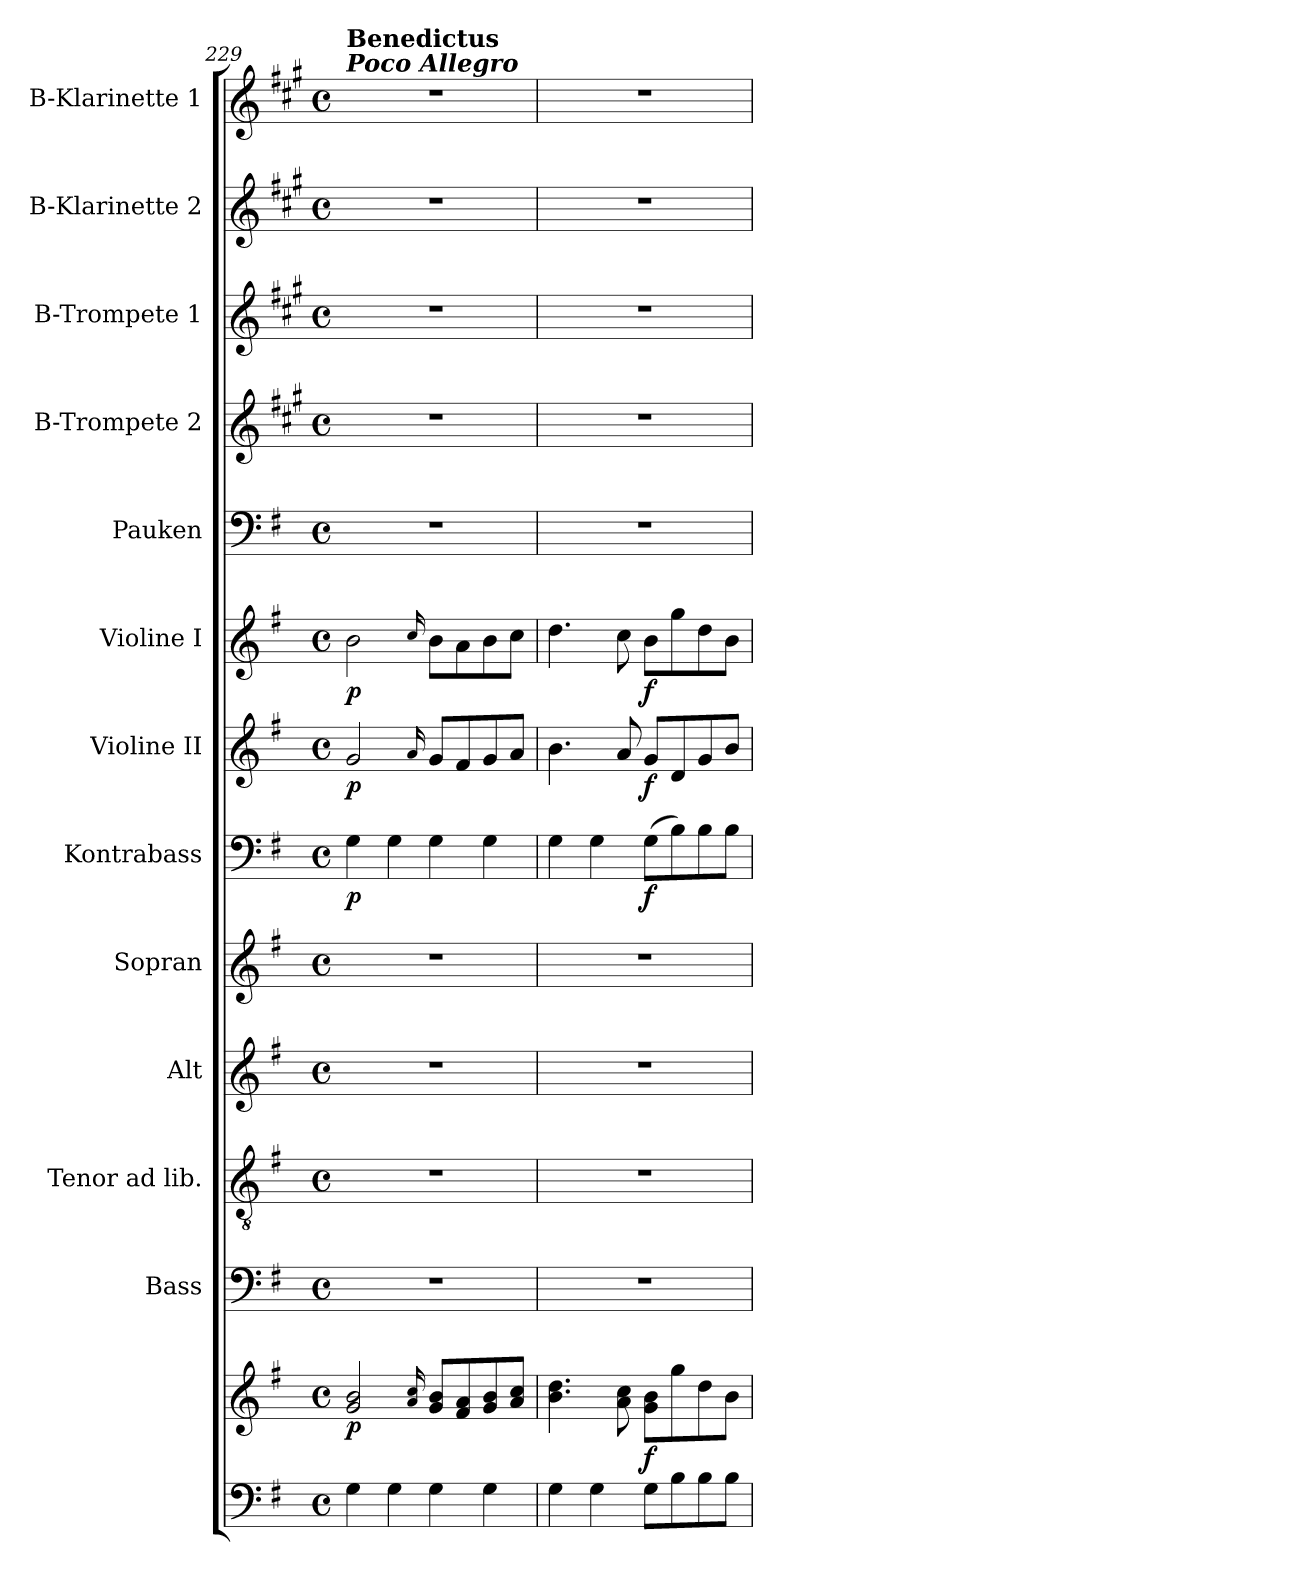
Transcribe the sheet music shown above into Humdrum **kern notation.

**kern	**kern	**dynam	**kern	**kern	**kern	**kern	**kern	**dynam	**kern	**dynam	**kern	**dynam	**kern	**kern	**kern	**kern	**kern
*part13	*part13	*part13	*part12	*part11	*part10	*part9	*part8	*part8	*part7	*part7	*part6	*part6	*part5	*part4	*part3	*part2	*part1
*staff14	*staff13	*staff13/14	*staff12	*staff11	*staff10	*staff9	*staff8	*staff8	*staff7	*staff7	*staff6	*staff6	*staff5	*staff4	*staff3	*staff2	*staff1
*	*	*	*I"Bass	*I"Tenor ad lib.	*I"Alt	*I"Sopran	*I"Kontrabass	*	*I"Violine II	*	*I"Violine I	*	*I"Pauken	*I"B-Trompete 2	*I"B-Trompete 1	*I"B-Klarinette 2	*I"B-Klarinette 1
*	*	*	*I'B.	*I'T.	*I'A.	*I'S.	*I'Kb.	*	*I'Vl. II	*	*I'Vl. I	*	*I'Pk.	*I'Trp. 2	*I'Trp. 1	*I'B Kl. 2	*I'B Kl. 1
!!LO:PB:g=z
*clefF4	*clefG2	*	*clefF4	*clefGv2	*clefG2	*clefG2	*clefF4	*	*clefG2	*	*clefG2	*	*clefF4	*clefG2	*clefG2	*clefG2	*clefG2
*	*	*	*	*	*	*	*ITrd7c12	*	*	*	*	*	*	*ITrd1c2	*ITrd1c2	*ITrd1c2	*ITrd1c2
*k[f#]	*k[f#]	*	*k[f#]	*k[f#]	*k[f#]	*k[f#]	*k[f#]	*	*k[f#]	*	*k[f#]	*	*k[f#]	*k[f#]	*k[f#]	*k[f#]	*k[f#]
*G:	*G:	*	*G:	*G:	*G:	*G:	*G:	*	*G:	*	*G:	*	*G:	*G:	*G:	*G:	*G:
*M4/4	*M4/4	*	*M4/4	*M4/4	*M4/4	*M4/4	*M4/4	*	*M4/4	*	*M4/4	*	*M4/4	*M4/4	*M4/4	*M4/4	*M4/4
*met(c)	*met(c)	*	*met(c)	*met(c)	*met(c)	*met(c)	*met(c)	*	*met(c)	*	*met(c)	*	*met(c)	*met(c)	*met(c)	*met(c)	*met(c)
=229	=229	=229	=229	=229	=229	=229	=229	=229	=229	=229	=229	=229	=229	=229	=229	=229	=229
!	!	!	!	!	!	!	!	!	!	!	!	!	!	!	!	!	!LO:TX:a:Bi:t=Poco Allegro
!	!	!	!	!	!	!	!	!	!	!	!	!	!	!	!	!	!LO:TX:a:B:t=Benedictus
!	!	!LO:DY:b	!	!	!	!	!	!LO:DY:b	!	!LO:DY:b	!	!LO:DY:b	!	!	!	!	!
4G\	2g/ 2b/	p	1r	1r	1r	1r	4GG\	p	2g/	p	2b\	p	1r	1r	1r	1r	1r
4G\	.	.	.	.	.	.	4GG\	.	.	.	.	.	.	.	.	.	.
.	16qqa/ 16qqcc/	.	.	.	.	.	.	.	16qqa/	.	16qqcc/	.	.	.	.	.	.
4G\	8g/ 8b/L	.	.	.	.	.	4GG\	.	8g/L	.	8b\L	.	.	.	.	.	.
.	8f#/ 8a/	.	.	.	.	.	.	.	8f#/	.	8a\	.	.	.	.	.	.
4G\	8g/ 8b/	.	.	.	.	.	4GG\	.	8g/	.	8b\	.	.	.	.	.	.
.	8a/ 8cc/J	.	.	.	.	.	.	.	8a/J	.	8cc\J	.	.	.	.	.	.
=230	=230	=230	=230	=230	=230	=230	=230	=230	=230	=230	=230	=230	=230	=230	=230	=230	=230
4G\	4.b\ 4.dd\	.	1r	1r	1r	1r	4GG\	.	4.b\	.	4.dd\	.	1r	1r	1r	1r	1r
4G\	.	.	.	.	.	.	4GG\	.	.	.	.	.	.	.	.	.	.
.	8a\ 8cc\	.	.	.	.	.	.	.	8a/	.	8cc\	.	.	.	.	.	.
!	!	!LO:DY:b	!	!	!	!	!	!LO:DY:b	!	!LO:DY:b	!	!LO:DY:b	!	!	!	!	!
8G\L	8g\ 8b\L	f	.	.	.	.	(>8GG\L	f	8g/L	f	8b\L	f	.	.	.	.	.
8B\	8gg\	.	.	.	.	.	8BB\)	.	8d/	.	8gg\	.	.	.	.	.	.
8B\	8dd\	.	.	.	.	.	8BB\	.	8g/	.	8dd\	.	.	.	.	.	.
8B\J	8b\J	.	.	.	.	.	8BB\J	.	8b/J	.	8b\J	.	.	.	.	.	.
=	=	=	=	=	=	=	=	=	=	=	=	=	=	=	=	=	=
*-	*-	*-	*-	*-	*-	*-	*-	*-	*-	*-	*-	*-	*-	*-	*-	*-	*-
